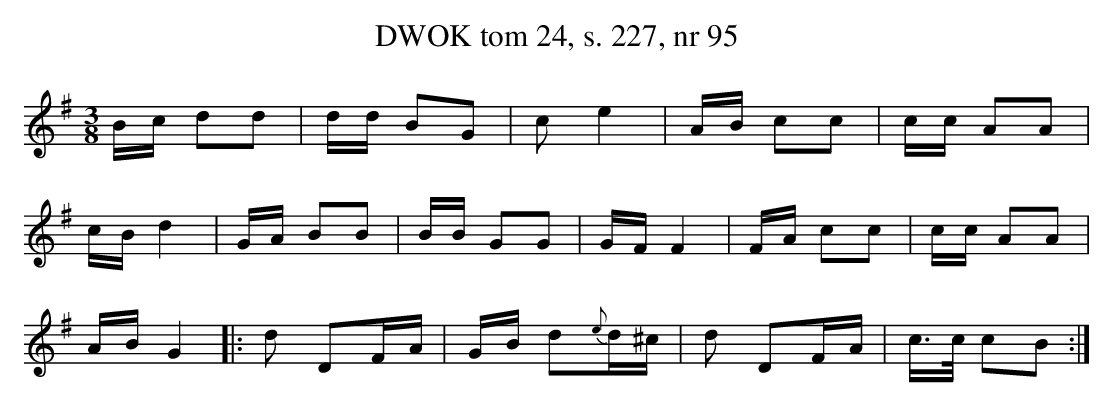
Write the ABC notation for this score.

X:1
T: DWOK tom 24, s. 227, nr 95
L: 1/16
M: 3/8
K: G
Bc d2d2 | dd B2G2 | c2 e4 | AB c2c2 | cc A2A2 |
cB d4 | GA B2B2 | BB G2G2 | GF F4 | FA c2c2 | cc A2A2 |
AB G4 |: d2 D2FA | GB d2{e}d^c | d2 D2FA | c3/c/ c2B2 :|
